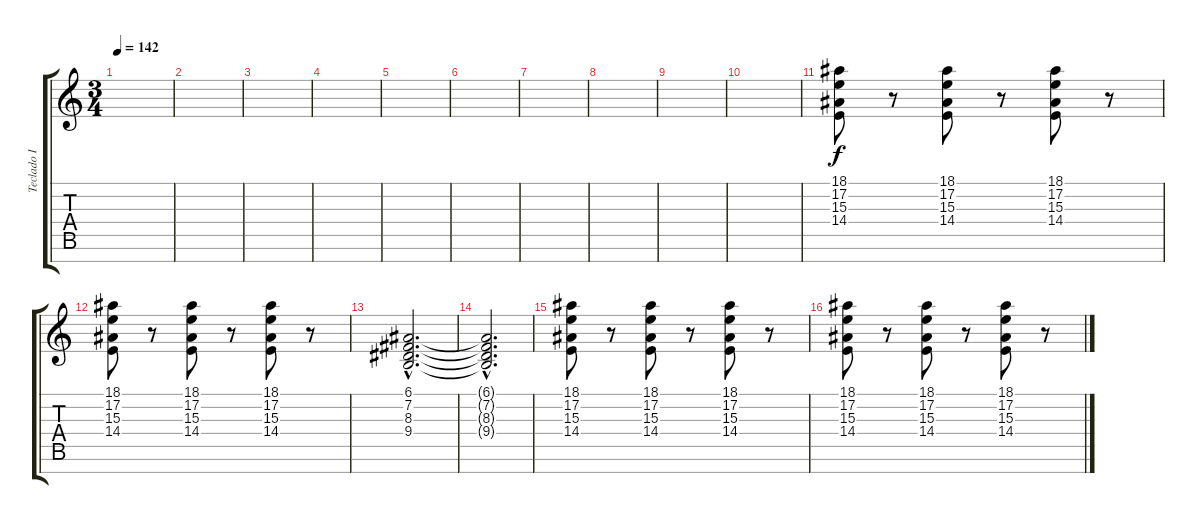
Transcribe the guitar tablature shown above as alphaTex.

\track ("Teclado I" "Teclado I") {instrument stringensemble1}
\staff {score tabs}
\tuning (E4 B3 G3 D3 A2 E2 B1) {hide}
\ts (3 4)
\tempo 142
\clef g2
\ks c
|
|
|
|
|
|
|
|
|
|
(18.1 17.2 15.3 14.4).8{volume 13} r.8 (18.1 17.2 15.3 14.4).8 r.8 (18.1 17.2 15.3 14.4).8 r.8 |
(18.1 17.2 15.3 14.4).8 r.8 (18.1 17.2 15.3 14.4).8 r.8 (18.1 17.2 15.3 14.4).8 r.8 |
(6.1{hac} 7.2{hac} 8.3{hac} 9.4{hac}).2{d} |
(6.1{hac t} 7.2{hac t} 8.3{hac t} 9.4{hac t}).2{d} |
(18.1 17.2 15.3 14.4).8 r.8 (18.1 17.2 15.3 14.4).8 r.8 (18.1 17.2 15.3 14.4).8 r.8 |
(18.1 17.2 15.3 14.4).8 r.8 (18.1 17.2 15.3 14.4).8 r.8 (18.1 17.2 15.3 14.4).8 r.8
